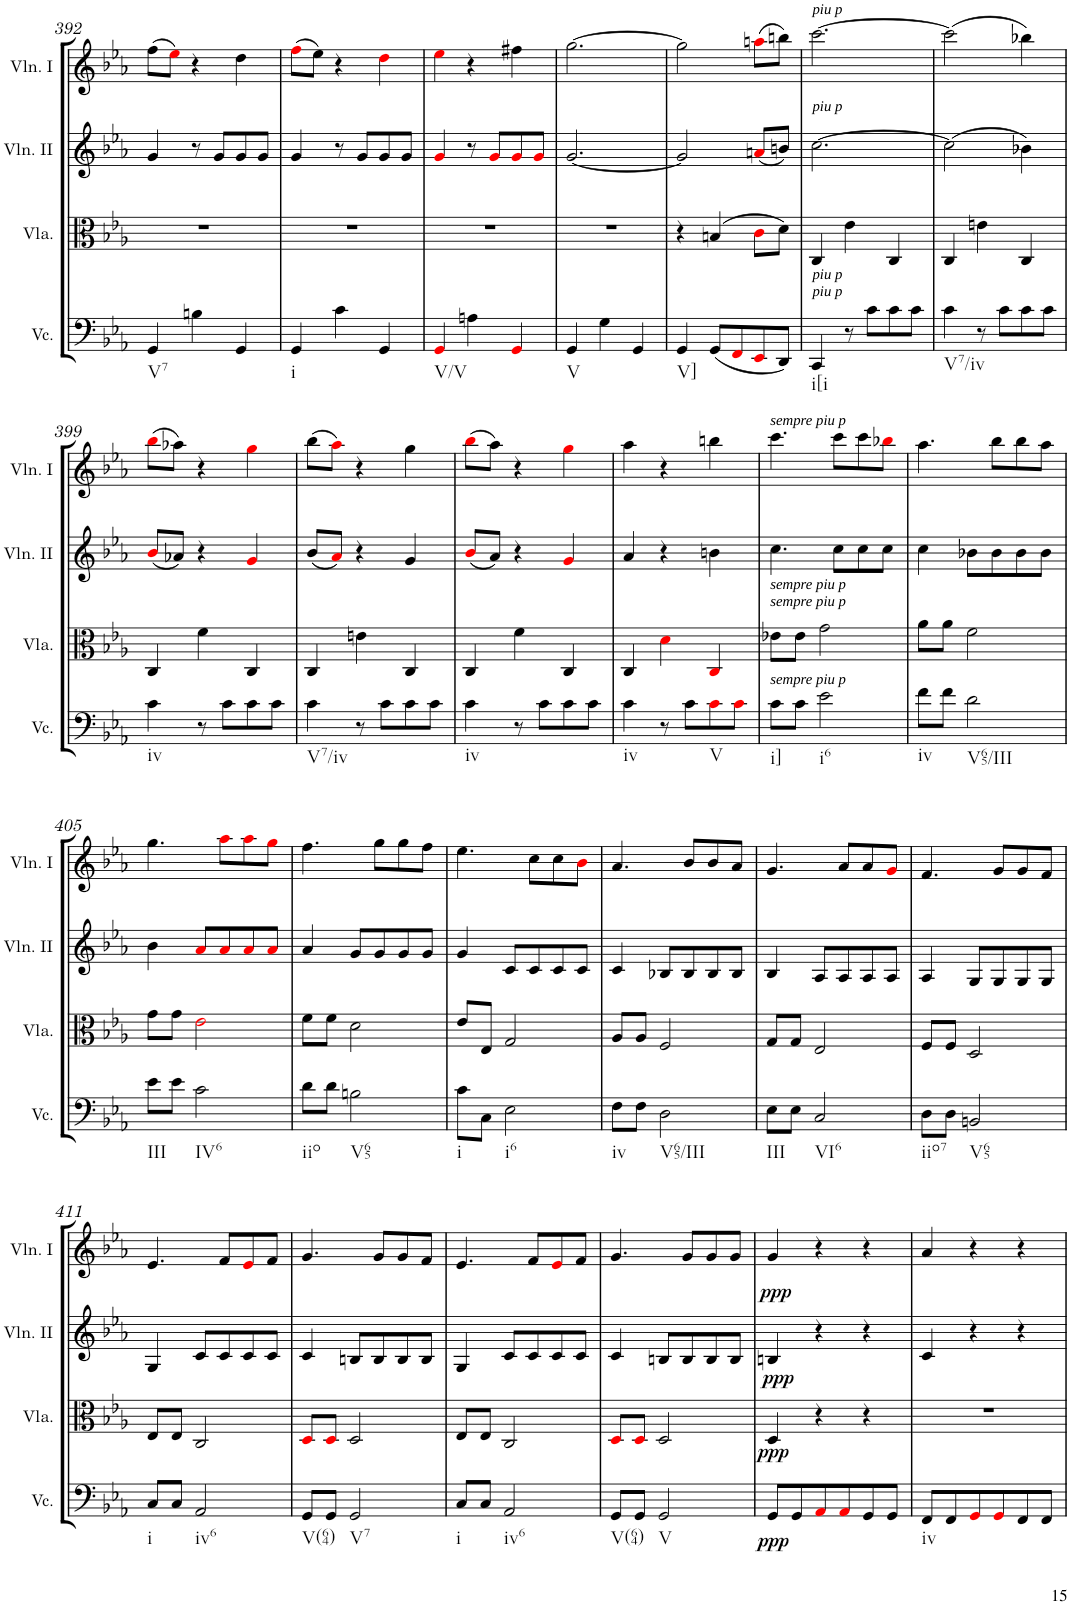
**kern	**dynam	**kern	**dynam	**kern	**dynam	**kern	**dynam
*part4	*part4	*part3	*part3	*part2	*part2	*part1	*part1
*staff4	*staff4	*staff3	*staff3	*staff2	*staff2	*staff1	*staff1
*I"Violoncello	*	*I"Viola	*	*I"Violin II	*	*I"Violin I	*
*I'Vc.	*	*I'Vla.	*	*I'Vln. II	*	*I'Vln. I	*
!!LO:PB:g=z
*clefF4	*	*clefC3	*	*clefG2	*	*clefG2	*
*k[b-e-a-]	*	*k[b-e-a-]	*	*k[b-e-a-]	*	*k[b-e-a-]	*
*c:	*	*c:	*	*c:	*	*c:	*
*M3/4	*	*M3/4	*	*M3/4	*	*M3/4	*
=392	=392	=392	=392	=392	=392	=392	=392
!LO:TX:b:t=V7	!	!	!	!	!	!	!
4GG/	.	2.r	.	4g/	.	(8ff\L	.
.	.	.	.	.	.	8ee-i\J)	.
4Bn\	.	.	.	8r	.	4r	.
.	.	.	.	8g/L	.	.	.
4GG/	.	.	.	8g/	.	4dd\	.
.	.	.	.	8g/J	.	.	.
=393	=393	=393	=393	=393	=393	=393	=393
!LO:TX:b:t=i	!	!	!	!	!	!	!
4GG/	.	2.r	.	4g/	.	(8ffi\L	.
.	.	.	.	.	.	8ee-\J)	.
4c\	.	.	.	8r	.	4r	.
.	.	.	.	8g/L	.	.	.
4GG/	.	.	.	8g/	.	4ddi\	.
.	.	.	.	8g/J	.	.	.
=394	=394	=394	=394	=394	=394	=394	=394
!LO:TX:b:t=V/V	!	!	!	!	!	!	!
4GGi/	.	2.r	.	4gi/	.	4ee-i\	.
4An\	.	.	.	8r	.	4r	.
.	.	.	.	8gi/L	.	.	.
4GGi/	.	.	.	8gi/	.	4ff#X\	.
.	.	.	.	8gi/J	.	.	.
=395	=395	=395	=395	=395	=395	=395	=395
!LO:TX:b:t=V	!	!	!	!	!	!	!
4GG/	.	2.r	.	[2.g/	.	[2.gg\	.
4G\	.	.	.	.	.	.	.
4GG/	.	.	.	.	.	.	.
=396	=396	=396	=396	=396	=396	=396	=396
!LO:TX:b:t=V]	!	!	!	!	!	!	!
4GG/	.	4r	.	2g/]	.	2gg\]	.
(8GG/L	.	(4Bn/	.	.	.	.	.
8FFi/	.	.	.	.	.	.	.
8EE-i/	.	8ci\L	.	(8ani/L	.	(8aani\L	.
8DD/J)	.	8d\J)	.	8bn/J)	.	8bbn\J)	.
=397	=397	=397	=397	=397	=397	=397	=397
!	!	!	!	!	!	!LO:TX:a:i:t=piu p	!
!	!	!	!	!LO:TX:a:i:t=piu p	!	!	!
!LO:TX:a:i:t=piu p	!	!	!	!	!	!	!
!LO:TX:a:i:t=piu p	!	!	!	!	!	!	!
!LO:TX:b:t=i[i	!	!	!	!	!	!	!
4CC/	.	4C/	.	[2.cc\	.	[2.ccc\	.
8r	.	4e-\	.	.	.	.	.
8c\L	.	.	.	.	.	.	.
8c\	.	4C/	.	.	.	.	.
8c\J	.	.	.	.	.	.	.
=398	=398	=398	=398	=398	=398	=398	=398
!LO:TX:b:t=V7/iv	!	!	!	!	!	!	!
4c\	.	4C/	.	(2cc\]	.	(2ccc\]	.
8r	.	4en\	.	.	.	.	.
8c\L	.	.	.	.	.	.	.
8c\	.	4C/	.	4b-X\)	.	4bb-X\)	.
8c\J	.	.	.	.	.	.	.
!!LO:LB:g=z
=399	=399	=399	=399	=399	=399	=399	=399
!LO:TX:b:t=iv	!	!	!	!	!	!	!
4c\	.	4C/	.	(8b-i/L	.	(8bb-i\L	.
.	.	.	.	8a-X/J)	.	8aa-X\J)	.
8r	.	4f\	.	4r	.	4r	.
8c\L	.	.	.	.	.	.	.
8c\	.	4C/	.	4gi/	.	4ggi\	.
8c\J	.	.	.	.	.	.	.
=400	=400	=400	=400	=400	=400	=400	=400
!LO:TX:b:t=V7/iv	!	!	!	!	!	!	!
4c\	.	4C/	.	(8b-/L	.	(8bb-\L	.
.	.	.	.	8a-i/J)	.	8aa-i\J)	.
8r	.	4en\	.	4r	.	4r	.
8c\L	.	.	.	.	.	.	.
8c\	.	4C/	.	4g/	.	4gg\	.
8c\J	.	.	.	.	.	.	.
=401	=401	=401	=401	=401	=401	=401	=401
!LO:TX:b:t=iv	!	!	!	!	!	!	!
4c\	.	4C/	.	(8b-i/L	.	(8bb-i\L	.
.	.	.	.	8a-/J)	.	8aa-\J)	.
8r	.	4f\	.	4r	.	4r	.
8c\L	.	.	.	.	.	.	.
8c\	.	4C/	.	4gi/	.	4ggi\	.
8c\J	.	.	.	.	.	.	.
=402	=402	=402	=402	=402	=402	=402	=402
!LO:TX:b:t=iv	!	!	!	!	!	!	!
4c\	.	4C/	.	4a-/	.	4aa-\	.
8r	.	4di\	.	4r	.	4r	.
8c\L	.	.	.	.	.	.	.
!LO:TX:b:t=V	!	!	!	!	!	!	!
8ci\	.	4Ci/	.	4bn\	.	4bbn\	.
8ci\J	.	.	.	.	.	.	.
=403	=403	=403	=403	=403	=403	=403	=403
!	!	!	!	!	!	!LO:TX:a:i:t=sempre piu p	!
!	!	!LO:TX:a:i:t=sempre piu p	!	!	!	!	!
!	!	!LO:TX:a:i:t=sempre piu p	!	!	!	!	!
!LO:TX:a:i:t=sempre piu p	!	!	!	!	!	!	!
!LO:TX:b:t=i]	!	!	!	!	!	!	!
8c\L	.	8e-X\L	.	4.cc\	.	4.ccc\	.
8c\J	.	8e-\J	.	.	.	.	.
!LO:TX:b:t=i6	!	!	!	!	!	!	!
2e-\	.	2g\	.	.	.	.	.
.	.	.	.	8cc\L	.	8ccc\L	.
.	.	.	.	8cc\	.	8ccc\	.
.	.	.	.	8cc\J	.	8bb-Xi\J	.
=404	=404	=404	=404	=404	=404	=404	=404
!LO:TX:b:t=iv	!	!	!	!	!	!	!
8f\L	.	8a-\L	.	4cc\	.	4.aa-\	.
8f\J	.	8a-\J	.	.	.	.	.
!LO:TX:b:t=V65/III	!	!	!	!	!	!	!
2d\	.	2f\	.	8b-X\L	.	.	.
.	.	.	.	8b-\	.	8bb-\L	.
.	.	.	.	8b-\	.	8bb-\	.
.	.	.	.	8b-\J	.	8aa-\J	.
!!LO:LB:g=z
=405	=405	=405	=405	=405	=405	=405	=405
!LO:TX:b:t=III	!	!	!	!	!	!	!
8e-\L	.	8g\L	.	4b-\	.	4.gg\	.
8e-\J	.	8g\J	.	.	.	.	.
!LO:TX:b:t=IV6	!	!	!	!	!	!	!
2c\	.	2e-i\	.	8a-i/L	.	.	.
.	.	.	.	8a-i/	.	8aa-i\L	.
.	.	.	.	8a-i/	.	8aa-i\	.
.	.	.	.	8a-i/J	.	8ggi\J	.
=406	=406	=406	=406	=406	=406	=406	=406
!LO:TX:b:t=iio	!	!	!	!	!	!	!
8d\L	.	8f\L	.	4a-/	.	4.ff\	.
8d\J	.	8f\J	.	.	.	.	.
!LO:TX:b:t=V65	!	!	!	!	!	!	!
2Bn\	.	2d\	.	8g/L	.	.	.
.	.	.	.	8g/	.	8gg\L	.
.	.	.	.	8g/	.	8gg\	.
.	.	.	.	8g/J	.	8ff\J	.
=407	=407	=407	=407	=407	=407	=407	=407
!LO:TX:b:t=i	!	!	!	!	!	!	!
8c\L	.	8e-/L	.	4g/	.	4.ee-\	.
8C\J	.	8E-/J	.	.	.	.	.
!LO:TX:b:t=i6	!	!	!	!	!	!	!
2E-\	.	2G/	.	8c/L	.	.	.
.	.	.	.	8c/	.	8cc\L	.
.	.	.	.	8c/	.	8cc\	.
.	.	.	.	8c/J	.	8b-i\J	.
=408	=408	=408	=408	=408	=408	=408	=408
!LO:TX:b:t=iv	!	!	!	!	!	!	!
8F\L	.	8A-/L	.	4c/	.	4.a-/	.
8F\J	.	8A-/J	.	.	.	.	.
!LO:TX:b:t=V65/III	!	!	!	!	!	!	!
2D\	.	2F/	.	8B-X/L	.	.	.
.	.	.	.	8B-/	.	8b-/L	.
.	.	.	.	8B-/	.	8b-/	.
.	.	.	.	8B-/J	.	8a-/J	.
=409	=409	=409	=409	=409	=409	=409	=409
!LO:TX:b:t=III	!	!	!	!	!	!	!
8E-\L	.	8G/L	.	4B-/	.	4.g/	.
8E-\J	.	8G/J	.	.	.	.	.
!LO:TX:b:t=VI6	!	!	!	!	!	!	!
2C/	.	2E-/	.	8A-/L	.	.	.
.	.	.	.	8A-/	.	8a-/L	.
.	.	.	.	8A-/	.	8a-/	.
.	.	.	.	8A-/J	.	8gi/J	.
=410	=410	=410	=410	=410	=410	=410	=410
!LO:TX:b:t=iio7	!	!	!	!	!	!	!
8D\L	.	8F/L	.	4A-/	.	4.f/	.
8D\J	.	8F/J	.	.	.	.	.
!LO:TX:b:t=V65	!	!	!	!	!	!	!
2BBn/	.	2D/	.	8G/L	.	.	.
.	.	.	.	8G/	.	8g/L	.
.	.	.	.	8G/	.	8g/	.
.	.	.	.	8G/J	.	8f/J	.
!!LO:LB:g=z
=411	=411	=411	=411	=411	=411	=411	=411
!LO:TX:b:t=i	!	!	!	!	!	!	!
8C/L	.	8E-/L	.	4G/	.	4.e-/	.
8C/J	.	8E-/J	.	.	.	.	.
!LO:TX:b:t=iv6	!	!	!	!	!	!	!
2AA-/	.	2C/	.	8c/L	.	.	.
.	.	.	.	8c/	.	8f/L	.
.	.	.	.	8c/	.	8e-i/	.
.	.	.	.	8c/J	.	8f/J	.
=412	=412	=412	=412	=412	=412	=412	=412
!LO:TX:b:t=V(64)	!	!	!	!	!	!	!
8GG/L	.	8Di/L	.	4c/	.	4.g/	.
8GG/J	.	8Di/J	.	.	.	.	.
!LO:TX:b:t=V7	!	!	!	!	!	!	!
2GG/	.	2D/	.	8Bn/L	.	.	.
.	.	.	.	8B/	.	8g/L	.
.	.	.	.	8B/	.	8g/	.
.	.	.	.	8B/J	.	8f/J	.
=413	=413	=413	=413	=413	=413	=413	=413
!LO:TX:b:t=i	!	!	!	!	!	!	!
8C/L	.	8E-/L	.	4G/	.	4.e-/	.
8C/J	.	8E-/J	.	.	.	.	.
!LO:TX:b:t=iv6	!	!	!	!	!	!	!
2AA-/	.	2C/	.	8c/L	.	.	.
.	.	.	.	8c/	.	8f/L	.
.	.	.	.	8c/	.	8e-i/	.
.	.	.	.	8c/J	.	8f/J	.
=414	=414	=414	=414	=414	=414	=414	=414
!LO:TX:b:t=V(64)	!	!	!	!	!	!	!
8GG/L	.	8Di/L	.	4c/	.	4.g/	.
8GG/J	.	8Di/J	.	.	.	.	.
!LO:TX:b:t=V	!	!	!	!	!	!	!
2GG/	.	2D/	.	8Bn/L	.	.	.
.	.	.	.	8B/	.	8g/L	.
.	.	.	.	8B/	.	8g/	.
.	.	.	.	8B/J	.	8g/J	.
=415	=415	=415	=415	=415	=415	=415	=415
!	!LO:DY:b	!	!LO:DY:b	!	!LO:DY:b	!	!LO:DY:b
8GG/L	ppp	4D/	ppp	4Bn/	ppp	4g/	ppp
8GG/	.	.	.	.	.	.	.
8AA-i/	.	4r	.	4r	.	4r	.
8AA-i/	.	.	.	.	.	.	.
8GG/	.	4r	.	4r	.	4r	.
8GG/J	.	.	.	.	.	.	.
=416	=416	=416	=416	=416	=416	=416	=416
!LO:TX:b:t=iv	!	!	!	!	!	!	!
8FF/L	.	2.r	.	4c/	.	4a-/	.
8FF/	.	.	.	.	.	.	.
8GGi/	.	.	.	4r	.	4r	.
8GGi/	.	.	.	.	.	.	.
8FF/	.	.	.	4r	.	4r	.
8FF/J	.	.	.	.	.	.	.
=	=	=	=	=	=	=	=
*-	*-	*-	*-	*-	*-	*-	*-
